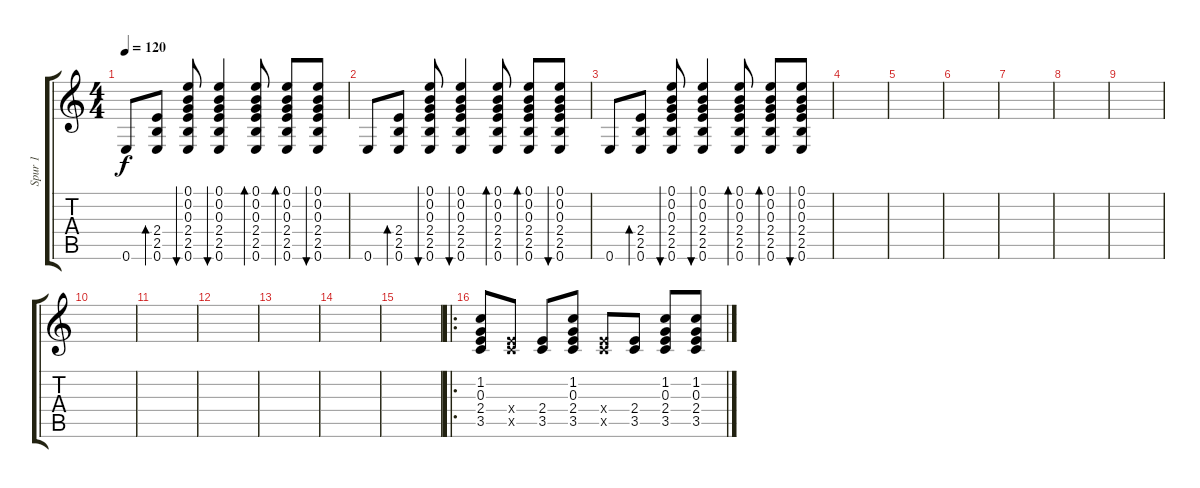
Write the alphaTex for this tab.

\track ("Spur 1" "Spur 1") {instrument acousticguitarsteel}
\staff {score tabs}
\tuning (E4 B3 G3 D3 A2 E2) {hide}
\ts (4 4)
\tempo 120
\clef g2
\ks c
0.6.8{dy f} (2.4 2.5 0.6).8{bd 30} (0.1 0.2 0.3 2.4 2.5 0.6).8{bu 30} (0.1 0.2 0.3 2.4 2.5 0.6).4{bu 30} (0.1 0.2 0.3 2.4 2.5 0.6).8{bd 30} (0.1 0.2 0.3 2.4 2.5 0.6).8{bd 30} (0.1 0.2 0.3 2.4 2.5 0.6).8{bu 30} |
0.6.8 (2.4 2.5 0.6).8{bd 30} (0.1 0.2 0.3 2.4 2.5 0.6).8{bu 30} (0.1 0.2 0.3 2.4 2.5 0.6).4{bu 30} (0.1 0.2 0.3 2.4 2.5 0.6).8{bd 30} (0.1 0.2 0.3 2.4 2.5 0.6).8{bd 30} (0.1 0.2 0.3 2.4 2.5 0.6).8{bu 30} |
0.6.8 (2.4 2.5 0.6).8{bd 30} (0.1 0.2 0.3 2.4 2.5 0.6).8{bu 30} (0.1 0.2 0.3 2.4 2.5 0.6).4{bu 30} (0.1 0.2 0.3 2.4 2.5 0.6).8{bd 30} (0.1 0.2 0.3 2.4 2.5 0.6).8{bd 30} (0.1 0.2 0.3 2.4 2.5 0.6).8{bu 30} |
|
|
|
|
|
|
|
|
|
|
|
|
\ro
(1.2 0.3 2.4 3.5).8 (2.4{x} 3.5{x}).8 (2.4 3.5).8 (1.2 0.3 2.4 3.5).8 (2.4{x} 3.5{x}).8 (2.4 3.5).8 (1.2 0.3 2.4 3.5).8 (1.2 0.3 2.4 3.5).8
